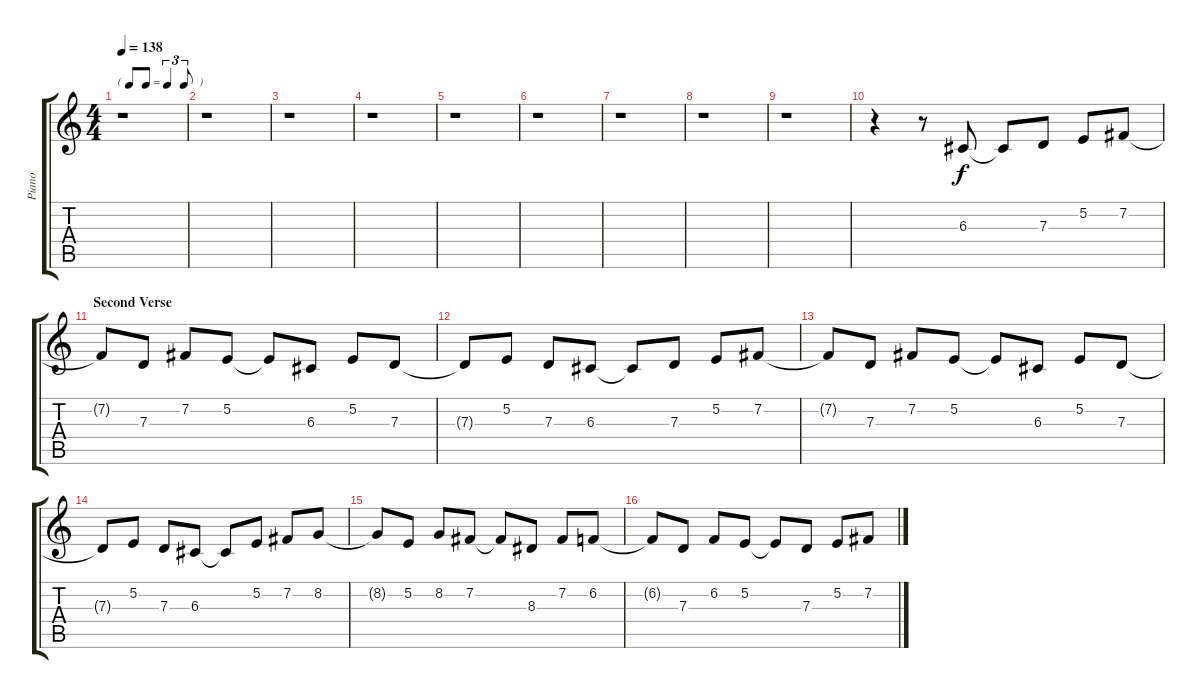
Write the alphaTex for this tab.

\track ("Piano" "Piano") {instrument acousticgrandpiano}
\staff {score tabs}
\tuning (E4 B3 G3 D3 A2 E2) {hide}
\ts (4 4)
\tf triplet8th
\tempo 138
\clef g2
\ks c
r.1{dy f} |
r.1 |
r.1 |
r.1 |
r.1 |
r.1 |
r.1 |
r.1 |
r.1 |
r.4 r.8 6.3.8 6.3{t}.8 7.3.8 5.2.8 7.2.8 |
\section ("" "Second Verse")
7.2{t}.8 7.3.8 7.2.8 5.2.8 5.2{t}.8 6.3.8 5.2.8 7.3.8 |
7.3{t}.8 5.2.8 7.3.8 6.3.8 6.3{t}.8 7.3.8 5.2.8 7.2.8 |
7.2{t}.8 7.3.8 7.2.8 5.2.8 5.2{t}.8 6.3.8 5.2.8 7.3.8 |
7.3{t}.8 5.2.8 7.3.8 6.3.8 6.3{t}.8 5.2.8 7.2.8 8.2.8 |
8.2{t}.8 5.2.8 8.2.8 7.2.8 7.2{t}.8 8.3.8 7.2.8 6.2.8 |
6.2{t}.8 7.3.8 6.2.8 5.2.8 5.2{t}.8 7.3.8 5.2.8 7.2.8
